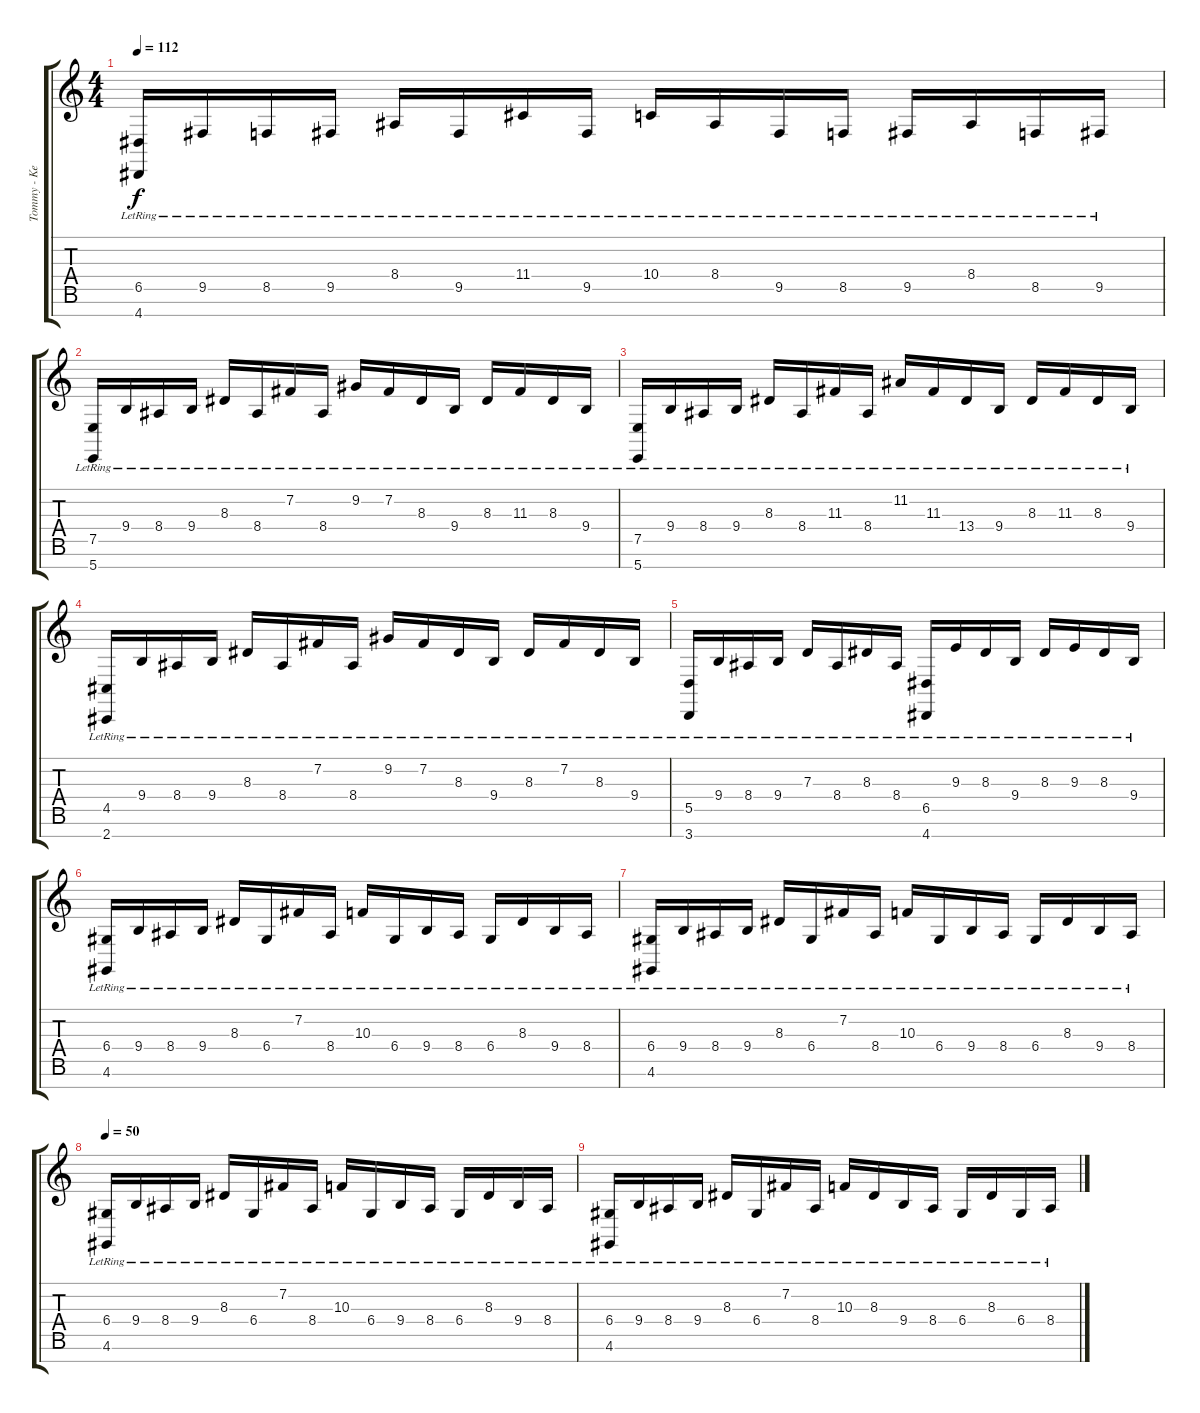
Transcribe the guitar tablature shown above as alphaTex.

\track ("Tommy - Keyboard Piano Doubled" "Tommy - Ke") {instrument harpsichord}
\staff {score tabs}
\tuning (E4 B3 G3 D3 A2 E2 B1) {hide}
\ts (4 4)
\tempo 112
\clef g2
\ks c
(6.5{lr} 4.7{lr}).16{dy f} 9.5{lr}.16 8.5{lr}.16 9.5{lr}.16 8.4{lr}.16 9.5{lr}.16 11.4{lr}.16 9.5{lr}.16 10.4{lr}.16 8.4{lr}.16 9.5{lr}.16 8.5{lr}.16 9.5{lr}.16 8.4{lr}.16 8.5{lr}.16 9.5{lr}.16 |
(7.5{lr} 5.7{lr}).16 9.4{lr}.16 8.4{lr}.16 9.4{lr}.16 8.3{lr}.16 8.4{lr}.16 7.2{lr}.16 8.4{lr}.16 9.2{lr}.16 7.2{lr}.16 8.3{lr}.16 9.4{lr}.16 8.3{lr}.16 11.3{lr}.16 8.3{lr}.16 9.4{lr}.16 |
(7.5{lr} 5.7{lr}).16 9.4{lr}.16 8.4{lr}.16 9.4{lr}.16 8.3{lr}.16 8.4{lr}.16 11.3{lr}.16 8.4{lr}.16 11.2{lr}.16 11.3{lr}.16 13.4{lr}.16 9.4{lr}.16 8.3{lr}.16 11.3{lr}.16 8.3{lr}.16 9.4{lr}.16 |
(4.5{lr} 2.7{lr}).16 9.4{lr}.16 8.4{lr}.16 9.4{lr}.16 8.3{lr}.16 8.4{lr}.16 7.2{lr}.16 8.4{lr}.16 9.2{lr}.16 7.2{lr}.16 8.3{lr}.16 9.4{lr}.16 8.3{lr}.16 7.2{lr}.16 8.3{lr}.16 9.4{lr}.16 |
(5.5{lr} 3.7{lr}).16 9.4{lr}.16 8.4{lr}.16 9.4{lr}.16 7.3{lr}.16 8.4{lr}.16 8.3{lr}.16 8.4{lr}.16 (6.5{lr} 4.7{lr}).16 9.3{lr}.16 8.3{lr}.16 9.4{lr}.16 8.3{lr}.16 9.3{lr}.16 8.3{lr}.16 9.4{lr}.16 |
(6.4{lr} 4.6{lr}).16 9.4{lr}.16 8.4{lr}.16 9.4{lr}.16 8.3{lr}.16 6.4{lr}.16 7.2{lr}.16 8.4{lr}.16 10.3{lr}.16 6.4{lr}.16 9.4{lr}.16 8.4{lr}.16 6.4{lr}.16 8.3{lr}.16 9.4{lr}.16 8.4{lr}.16 |
(6.4{lr} 4.6{lr}).16 9.4{lr}.16 8.4{lr}.16 9.4{lr}.16 8.3{lr}.16 6.4{lr}.16 7.2{lr}.16 8.4{lr}.16 10.3{lr}.16 6.4{lr}.16 9.4{lr}.16 8.4{lr}.16 6.4{lr}.16 8.3{lr}.16 9.4{lr}.16 8.4{lr}.16 |
\tempo 50
(6.4{lr} 4.6{lr}).16 9.4{lr}.16 8.4{lr}.16 9.4{lr}.16 8.3{lr}.16 6.4{lr}.16 7.2{lr}.16 8.4{lr}.16 10.3{lr}.16 6.4{lr}.16 9.4{lr}.16 8.4{lr}.16 6.4{lr}.16 8.3{lr}.16 9.4{lr}.16 8.4{lr}.16 |
(6.4{lr} 4.6{lr}).16 9.4{lr}.16 8.4{lr}.16 9.4{lr}.16 8.3{lr}.16 6.4{lr}.16 7.2{lr}.16 8.4{lr}.16 10.3{lr}.16 8.3{lr}.16 9.4{lr}.16 8.4{lr}.16 6.4{lr}.16 8.3{lr}.16 6.4{lr}.16 8.4{lr}.16
